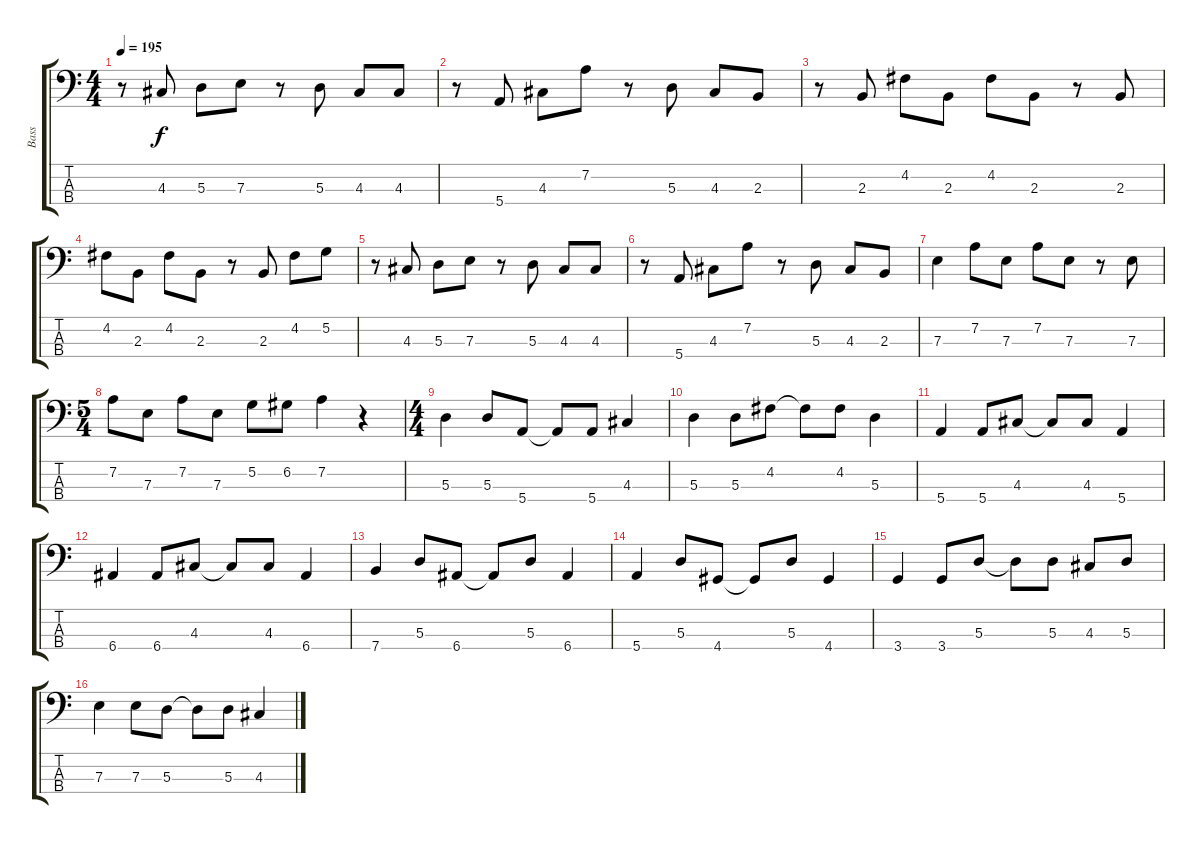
\track ("Bass" "Bass") {instrument electricbasspick}
\staff {score tabs}
\tuning (G2 D2 A1 E1) {hide}
\ts (4 4)
\tempo 195
\clef f4
\ks c
r.8{dy ff} 4.3.8{dy f} 5.3.8 7.3.8 r.8 5.3.8 4.3.8 4.3.8 |
r.8 5.4.8 4.3.8 7.2.8 r.8 5.3.8 4.3.8 2.3.8 |
r.8 2.3.8 4.2.8 2.3.8 4.2.8 2.3.8 r.8 2.3.8 |
4.2.8 2.3.8 4.2.8 2.3.8 r.8 2.3.8 4.2.8 5.2.8 |
r.8 4.3.8 5.3.8 7.3.8 r.8 5.3.8 4.3.8 4.3.8 |
r.8 5.4.8 4.3.8 7.2.8 r.8 5.3.8 4.3.8 2.3.8 |
7.3.4 7.2.8 7.3.8 7.2.8 7.3.8 r.8 7.3.8 |
\ts (5 4)
7.2.8 7.3.8 7.2.8 7.3.8 5.2.8 6.2.8 7.2.4 r.4 |
\ts (4 4)
5.3.4 5.3.8 5.4.8 5.4{t}.8 5.4.8 4.3.4 |
5.3.4 5.3.8 4.2.8 4.2{t}.8 4.2.8 5.3.4 |
5.4.4 5.4.8 4.3.8 4.3{t}.8 4.3.8 5.4.4 |
6.4.4 6.4.8 4.3.8 4.3{t}.8 4.3.8 6.4.4 |
7.4.4 5.3.8 6.4.8 6.4{t}.8 5.3.8 6.4.4 |
5.4.4 5.3.8 4.4.8 4.4{t}.8 5.3.8 4.4.4 |
3.4.4 3.4.8 5.3.8 5.3{t}.8 5.3.8 4.3.8 5.3.8 |
7.3.4 7.3.8 5.3.8 5.3{t}.8 5.3.8 4.3.4
